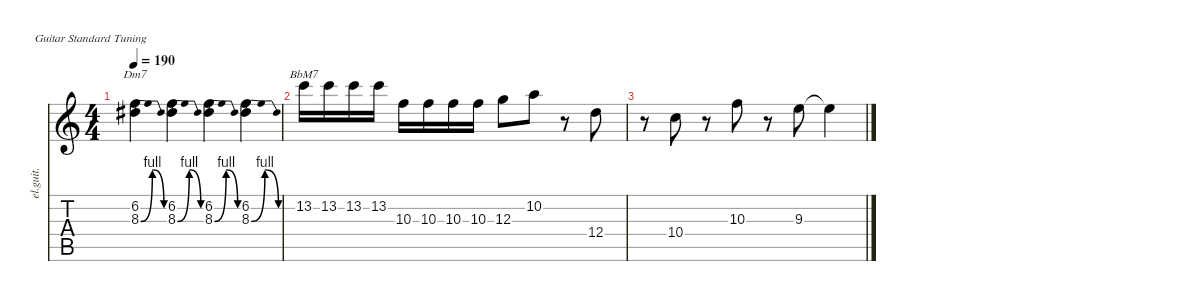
\defaultSystemsLayout 4
\hideDynamics
\bracketExtendMode nobrackets
\track ("後藤ひとり" "el.guit.") {solo instrument electricguitarclean}
\staff {score tabs}
\tuning (E4 B3 G3 D3 A2 E2)
\chord ("Dm7" x 6 8 x x x) {firstfret 6 showdiagram false showfingering false}
\chord ("BbM7" x 13 x x x x) {firstfret 13 showdiagram false showfingering false}
\ts (4 4)
\tempo 190
\clef g2
\ks c
(6.2 8.3{be (bendrelease 0 0 10.2 4 20.4 4 30 0) acc #}).4{ch "Dm7" dy mf beam Down} (6.2 8.3{be (bendrelease 0 0 10.2 4 20.4 4 30 0) acc #}).4{beam Down} (6.2 8.3{be (bendrelease 0 0 10.2 4 20.4 4 30 0) acc #}).4{beam Down} (6.2 8.3{be (bendrelease 0 0 10.2 4 20.4 4 30 0) acc #}).4{beam Down} |
13.2.16{ch "BbM7" beam Down} 13.2.16{beam Down} 13.2.16{beam Down} 13.2.16{beam Down} 10.3.16{beam Down} 10.3.16{beam Down} 10.3.16{beam Down} 10.3.16{beam Down} 12.3.8{beam Down} 10.2.8{beam Down} r.8{beam Down} 12.4.8{beam Down} |
r.8{beam Down} 10.4.8{beam Down} r.8{beam Down} 10.3.8{beam Down} r.8{beam Down} 9.3.8{beam Down} 9.3{t}.4{beam Down}
